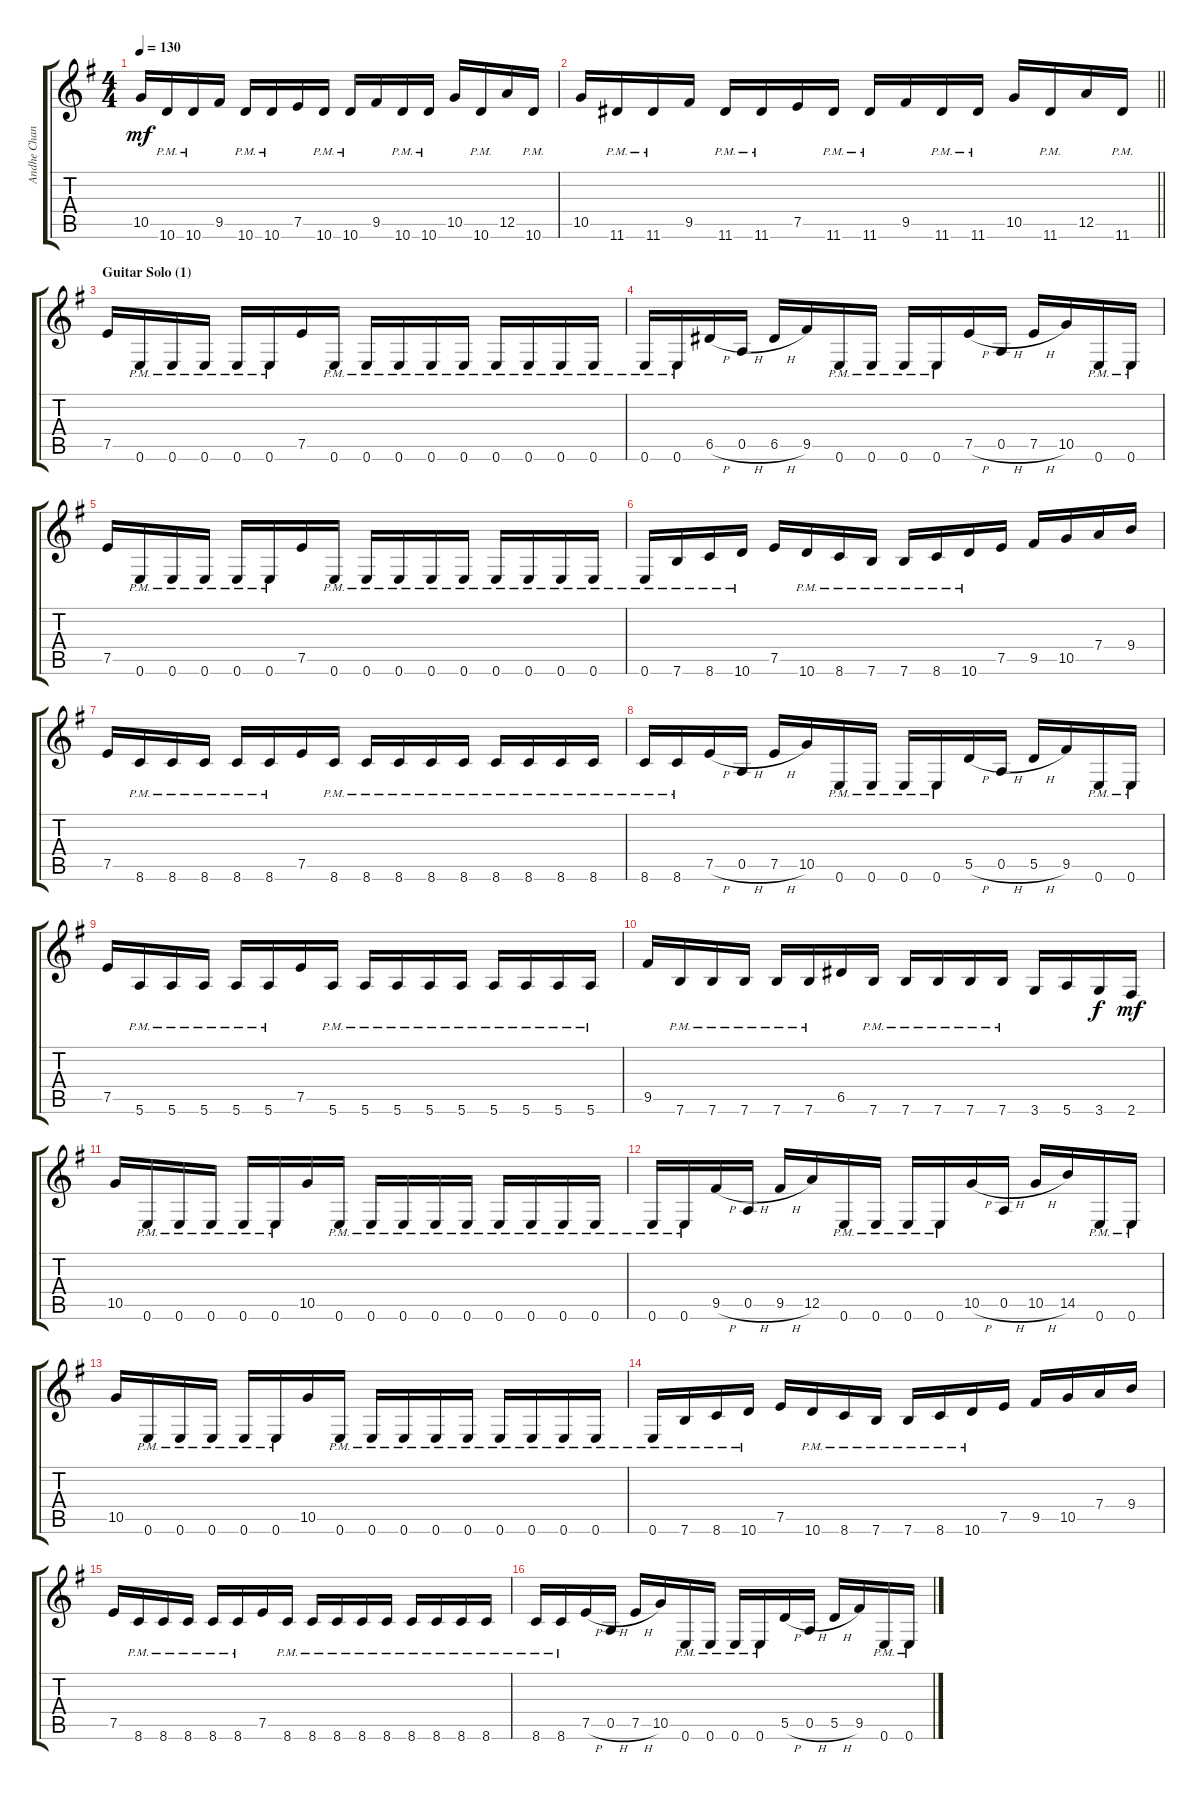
\track ("Andhe Chandler (guitar)" "Andhe Chan") {instrument distortionguitar}
\staff {score tabs}
\tuning (E4 B3 G3 D3 A2 E2) {hide}
\ts (4 4)
\tempo 130
\clef g2
\ks eminor
10.5.16{dy mf} 10.6{pm}.16 10.6{pm}.16 9.5.16 10.6{pm}.16 10.6{pm}.16 7.5.16 10.6{pm}.16 10.6{pm}.16 9.5.16 10.6{pm}.16 10.6{pm}.16 10.5.16 10.6{pm}.16 12.5.16 10.6{pm}.16 |
\barLineRight lightlight
10.5.16 11.6{pm}.16 11.6{pm}.16 9.5.16 11.6{pm}.16 11.6{pm}.16 7.5.16 11.6{pm}.16 11.6{pm}.16 9.5.16 11.6{pm}.16 11.6{pm}.16 10.5.16 11.6{pm}.16 12.5.16 11.6{pm}.16 |
\section ("" "Guitar Solo (1)")
7.5.16 0.6{pm}.16 0.6{pm}.16 0.6{pm}.16 0.6{pm}.16 0.6{pm}.16 7.5.16 0.6{pm}.16 0.6{pm}.16 0.6{pm}.16 0.6{pm}.16 0.6{pm}.16 0.6{pm}.16 0.6{pm}.16 0.6{pm}.16 0.6{pm}.16 |
0.6{pm}.16 0.6{pm}.16 6.5{h}.16 0.5{h}.16 6.5{h}.16 9.5.16 0.6{pm}.16 0.6{pm}.16 0.6{pm}.16 0.6{pm}.16 7.5{h}.16 0.5{h}.16 7.5{h}.16 10.5.16 0.6{pm}.16 0.6{pm}.16 |
7.5.16 0.6{pm}.16 0.6{pm}.16 0.6{pm}.16 0.6{pm}.16 0.6{pm}.16 7.5.16 0.6{pm}.16 0.6{pm}.16 0.6{pm}.16 0.6{pm}.16 0.6{pm}.16 0.6{pm}.16 0.6{pm}.16 0.6{pm}.16 0.6{pm}.16 |
0.6{pm}.16 7.6{pm}.16 8.6{pm}.16 10.6{pm}.16 7.5.16 10.6{pm}.16 8.6{pm}.16 7.6{pm}.16 7.6{pm}.16 8.6{pm}.16 10.6{pm}.16 7.5.16 9.5.16 10.5.16 7.4.16 9.4.16 |
7.5.16 8.6{pm}.16 8.6{pm}.16 8.6{pm}.16 8.6{pm}.16 8.6{pm}.16 7.5.16 8.6{pm}.16 8.6{pm}.16 8.6{pm}.16 8.6{pm}.16 8.6{pm}.16 8.6{pm}.16 8.6{pm}.16 8.6{pm}.16 8.6{pm}.16 |
8.6{pm}.16 8.6{pm}.16 7.5{h}.16 0.5{h}.16 7.5{h}.16 10.5.16 0.6{pm}.16 0.6{pm}.16 0.6{pm}.16 0.6{pm}.16 5.5{h}.16 0.5{h}.16 5.5{h}.16 9.5.16 0.6{pm}.16 0.6{pm}.16 |
7.5.16 5.6{pm}.16 5.6{pm}.16 5.6{pm}.16 5.6{pm}.16 5.6{pm}.16 7.5.16 5.6{pm}.16 5.6{pm}.16 5.6{pm}.16 5.6{pm}.16 5.6{pm}.16 5.6{pm}.16 5.6{pm}.16 5.6{pm}.16 5.6{pm}.16 |
9.5.16 7.6{pm}.16 7.6{pm}.16 7.6{pm}.16 7.6{pm}.16 7.6{pm}.16 6.5.16 7.6{pm}.16 7.6{pm}.16 7.6{pm}.16 7.6{pm}.16 7.6{pm}.16 3.6.16 5.6.16 3.6.16{dy f} 2.6.16{dy mf} |
10.5.16 0.6{pm}.16 0.6{pm}.16 0.6{pm}.16 0.6{pm}.16 0.6{pm}.16 10.5.16 0.6{pm}.16 0.6{pm}.16 0.6{pm}.16 0.6{pm}.16 0.6{pm}.16 0.6{pm}.16 0.6{pm}.16 0.6{pm}.16 0.6{pm}.16 |
0.6{pm}.16 0.6{pm}.16 9.5{h}.16 0.5{h}.16 9.5{h}.16 12.5.16 0.6{pm}.16 0.6{pm}.16 0.6{pm}.16 0.6{pm}.16 10.5{h}.16 0.5{h}.16 10.5{h}.16 14.5.16 0.6{pm}.16 0.6{pm}.16 |
10.5.16 0.6{pm}.16 0.6{pm}.16 0.6{pm}.16 0.6{pm}.16 0.6{pm}.16 10.5.16 0.6{pm}.16 0.6{pm}.16 0.6{pm}.16 0.6{pm}.16 0.6{pm}.16 0.6{pm}.16 0.6{pm}.16 0.6{pm}.16 0.6{pm}.16 |
0.6{pm}.16 7.6{pm}.16 8.6{pm}.16 10.6{pm}.16 7.5.16 10.6{pm}.16 8.6{pm}.16 7.6{pm}.16 7.6{pm}.16 8.6{pm}.16 10.6{pm}.16 7.5.16 9.5.16 10.5.16 7.4.16 9.4.16 |
7.5.16 8.6{pm}.16 8.6{pm}.16 8.6{pm}.16 8.6{pm}.16 8.6{pm}.16 7.5.16 8.6{pm}.16 8.6{pm}.16 8.6{pm}.16 8.6{pm}.16 8.6{pm}.16 8.6{pm}.16 8.6{pm}.16 8.6{pm}.16 8.6{pm}.16 |
8.6{pm}.16 8.6{pm}.16 7.5{h}.16 0.5{h}.16 7.5{h}.16 10.5.16 0.6{pm}.16 0.6{pm}.16 0.6{pm}.16 0.6{pm}.16 5.5{h}.16 0.5{h}.16 5.5{h}.16 9.5.16 0.6{pm}.16 0.6{pm}.16
